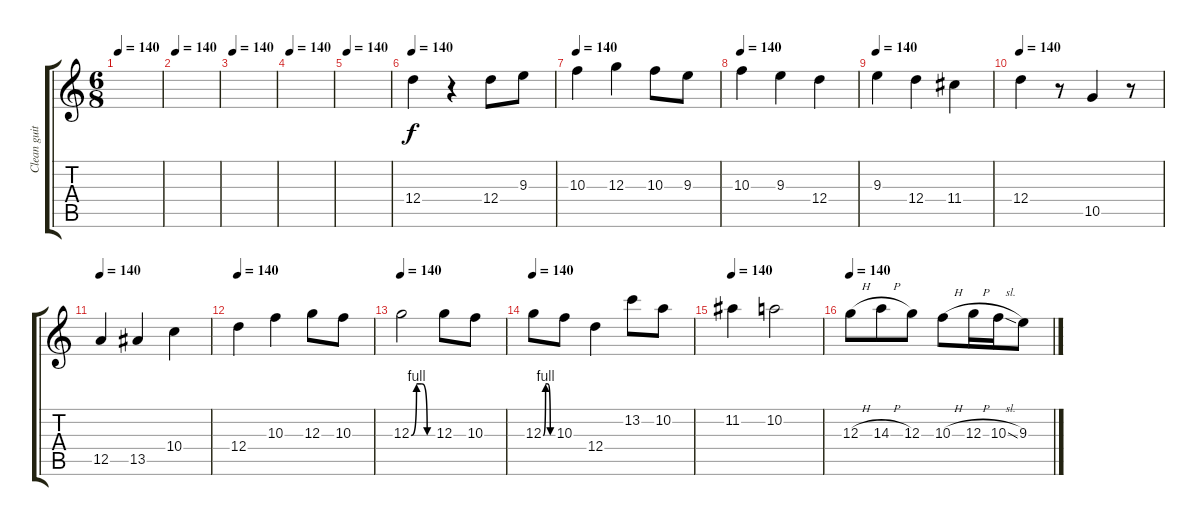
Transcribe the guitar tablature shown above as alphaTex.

\track ("Clean guitar" "Clean guit") {instrument electricguitarclean}
\staff {score tabs}
\tuning (E4 B3 G3 D3 A2 E2) {hide}
\ts (6 8)
\tempo 140
\clef g2
\ks c
|
\tempo 140
|
\tempo 140
|
\tempo 140
|
\tempo 140
|
\tempo 140
12.4.4{instrument distortionguitar} r.4 12.4.8 9.3.8 |
\tempo 140
10.3.4 12.3.4 10.3.8 9.3.8 |
\tempo 140
10.3.4 9.3.4 12.4.4 |
\tempo 140
9.3.4 12.4.4 11.4.4 |
\tempo 140
12.4.4 r.8 10.5.4 r.8 |
\tempo 140
12.5.4 13.5.4 10.4.4 |
\tempo 140
12.4.4 10.3.4 12.3.8 10.3.8 |
\tempo 140
12.3{be (custom 0 0 15 4 30 4 45 0 60 0)}.2 12.3.8 10.3.8 |
\tempo 140
12.3{be (custom 0 0 15 4 30 4 45 0 60 0)}.8 10.3.8 12.4.4 13.2.8 10.2.8 |
\tempo 140
11.2.4 10.2.2 |
\tempo 140
12.3{h}.8 14.3{h}.8 12.3.8 10.3{h}.8 12.3{h}.16 10.3{sl}.16 9.3.8
